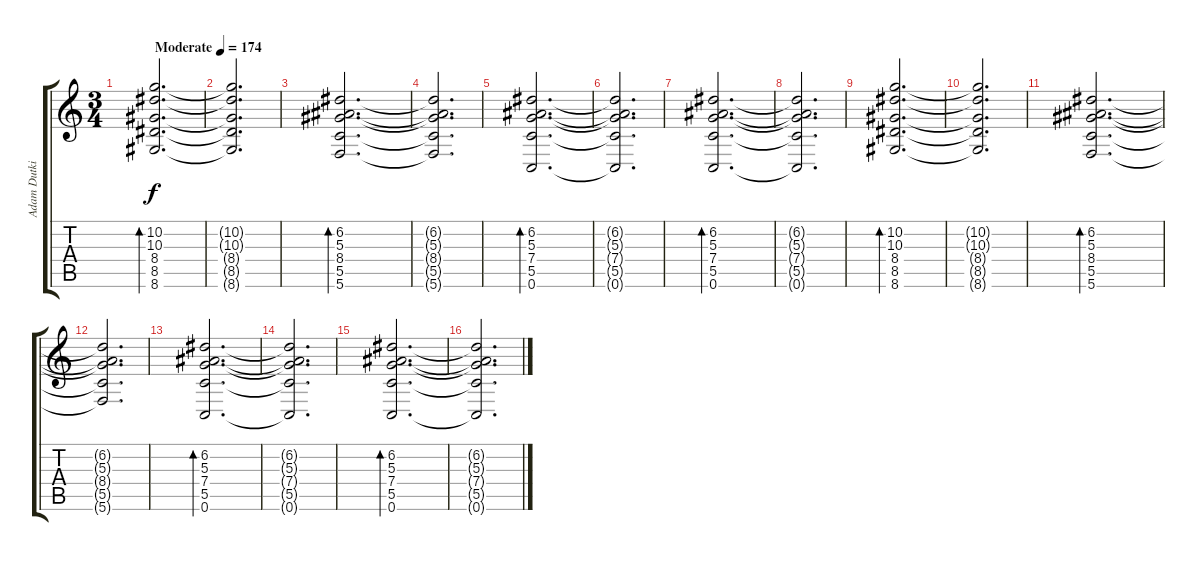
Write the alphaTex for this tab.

\track ("Adam Dutkiewicz" "Adam Dutki") {instrument distortionguitar}
\staff {score tabs}
\tuning (D4 A3 F3 C3 G2 C2) {hide}
\ts (3 4)
\tempo (174 "Moderate")
\clef g2
\ks c
(10.2 10.3 8.4 8.5 8.6).2{d bd 480 dy f instrument electricguitarclean} |
(10.2{t} 10.3{t} 8.4{t} 8.5{t} 8.6{t}).2{d} |
(6.2 5.3 8.4 5.5 5.6).2{d bd 480} |
(6.2{t} 5.3{t} 8.4{t} 5.5{t} 5.6{t}).2{d} |
(6.2 5.3 7.4 5.5 0.6).2{d bd 480} |
(6.2{t} 5.3{t} 7.4{t} 5.5{t} 0.6{t}).2{d} |
(6.2 5.3 7.4 5.5 0.6).2{d bd 480} |
(6.2{t} 5.3{t} 7.4{t} 5.5{t} 0.6{t}).2{d} |
(10.2 10.3 8.4 8.5 8.6).2{d bd 480} |
(10.2{t} 10.3{t} 8.4{t} 8.5{t} 8.6{t}).2{d} |
(6.2 5.3 8.4 5.5 5.6).2{d bd 480} |
(6.2{t} 5.3{t} 8.4{t} 5.5{t} 5.6{t}).2{d} |
(6.2 5.3 7.4 5.5 0.6).2{d bd 480} |
(6.2{t} 5.3{t} 7.4{t} 5.5{t} 0.6{t}).2{d} |
(6.2 5.3 7.4 5.5 0.6).2{d bd 480} |
(6.2{t} 5.3{t} 7.4{t} 5.5{t} 0.6{t}).2{d}
